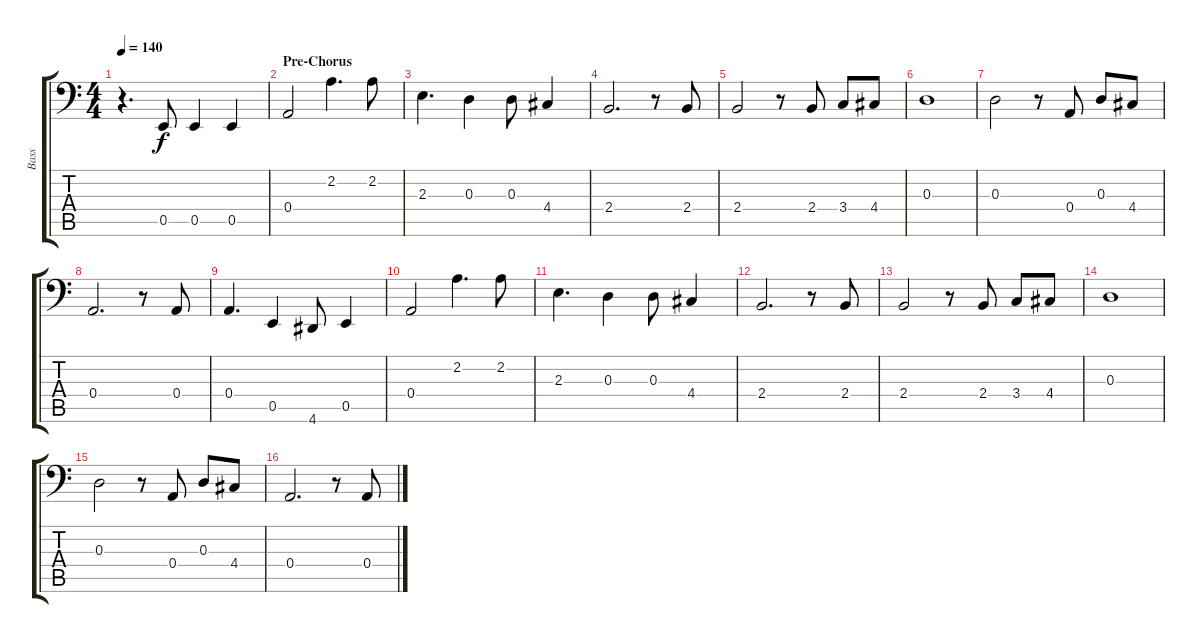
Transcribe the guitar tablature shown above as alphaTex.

\track ("Bass" "Bass") {instrument electricbassfinger}
\staff {score tabs}
\tuning (C3 G2 D2 A1 E1 B0) {hide}
\ts (4 4)
\tempo 140
\clef f4
\ks c
r.4{d dy f} 0.5.8 0.5.4 0.5.4 |
\section ("" "Pre-Chorus")
0.4.2 2.2.4{d} 2.2.8 |
2.3.4{d} 0.3.4 0.3.8 4.4.4 |
2.4.2{d} r.8 2.4.8 |
2.4.2 r.8 2.4.8 3.4.8 4.4.8 |
0.3.1 |
0.3.2 r.8 0.4.8 0.3.8 4.4.8 |
0.4.2{d} r.8 0.4.8 |
0.4.4{d} 0.5.4 4.6.8 0.5.4 |
0.4.2 2.2.4{d} 2.2.8 |
2.3.4{d} 0.3.4 0.3.8 4.4.4 |
2.4.2{d} r.8 2.4.8 |
2.4.2 r.8 2.4.8 3.4.8 4.4.8 |
0.3.1 |
0.3.2 r.8 0.4.8 0.3.8 4.4.8 |
0.4.2{d} r.8 0.4.8
